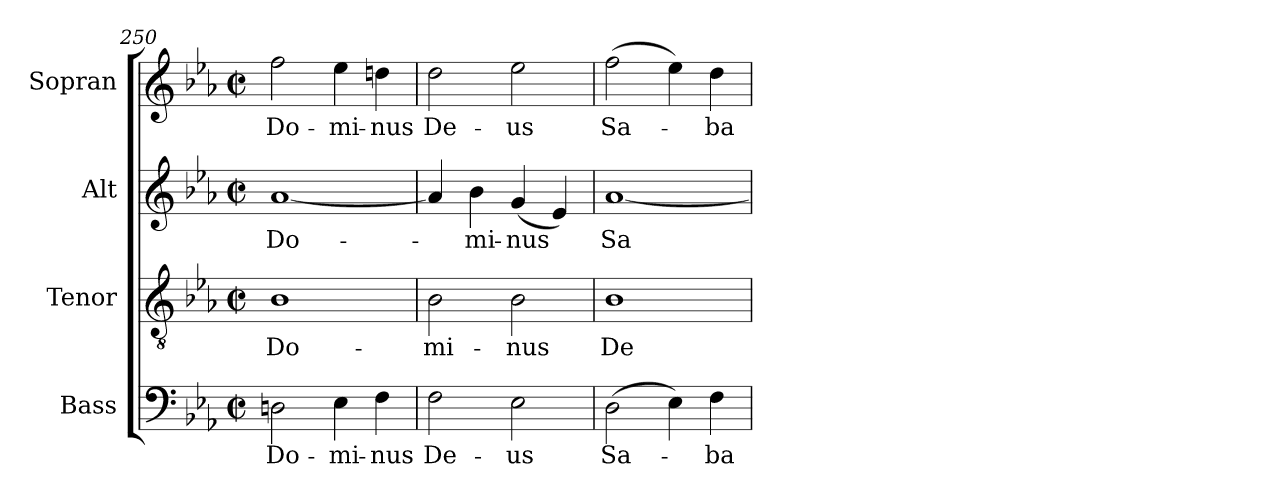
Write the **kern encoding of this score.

**kern	**text	**kern	**text	**kern	**text	**kern	**text
*part4	*part4	*part3	*part3	*part2	*part2	*part1	*part1
*staff4	*staff4	*staff3	*staff3	*staff2	*staff2	*staff1	*staff1
*I"Bass	*	*I"Tenor	*	*I"Alt	*	*I"Sopran	*
*I'B.	*	*I'T.	*	*I'A.	*	*I'S.	*
*clefF4	*	*clefGv2	*	*clefG2	*	*clefG2	*
*k[b-e-a-]	*	*k[b-e-a-]	*	*k[b-e-a-]	*	*k[b-e-a-]	*
*E-:	*	*E-:	*	*E-:	*	*E-:	*
*M2/2	*	*M2/2	*	*M2/2	*	*M2/2	*
*met(c|)	*	*met(c|)	*	*met(c|)	*	*met(c|)	*
=250	=250	=250	=250	=250	=250	=250	=250
!	!LO:LY:b	!	!LO:LY:b	!	!LO:LY:b	!	!LO:LY:b
2Dn\	Do-	1B-	Do-	[1a-	Do-	2ff\	Do-
!	!LO:LY:b	!	!	!	!	!	!LO:LY:b
4E-\	-mi-	.	.	.	.	4ee-\	-mi-
!	!LO:LY:b	!	!	!	!	!	!LO:LY:b
4F\	-nus	.	.	.	.	4ddn\	-nus
!!LO:LB:g=z
=251	=251	=251	=251	=251	=251	=251	=251
!	!LO:LY:b	!	!LO:LY:b	!	!	!	!LO:LY:b
2F\	De-	2B-\	-mi-	4a-/]	.	2dd\	De-
!	!	!	!	!	!LO:LY:b	!	!
.	.	.	.	4b-\	-mi-	.	.
!	!LO:LY:b	!	!LO:LY:b	!	!LO:LY:b	!	!LO:LY:b
2E-\	-us	2B-\	-nus	(<4g/	-nus	2ee-\	-us
.	.	.	.	4e-/)	.	.	.
=252	=252	=252	=252	=252	=252	=252	=252
!	!LO:LY:b	!	!LO:LY:b	!	!LO:LY:b	!	!LO:LY:b
(>2D\	Sa-	1B-	De-	[1a-	Sa-	(>2ff\	Sa-
4E-\)	.	.	.	.	.	4ee-\)	.
!	!LO:LY:b	!	!	!	!	!	!LO:LY:b
4F\	-ba-	.	.	.	.	4dd\	-ba-
=	=	=	=	=	=	=	=
*-	*-	*-	*-	*-	*-	*-	*-
